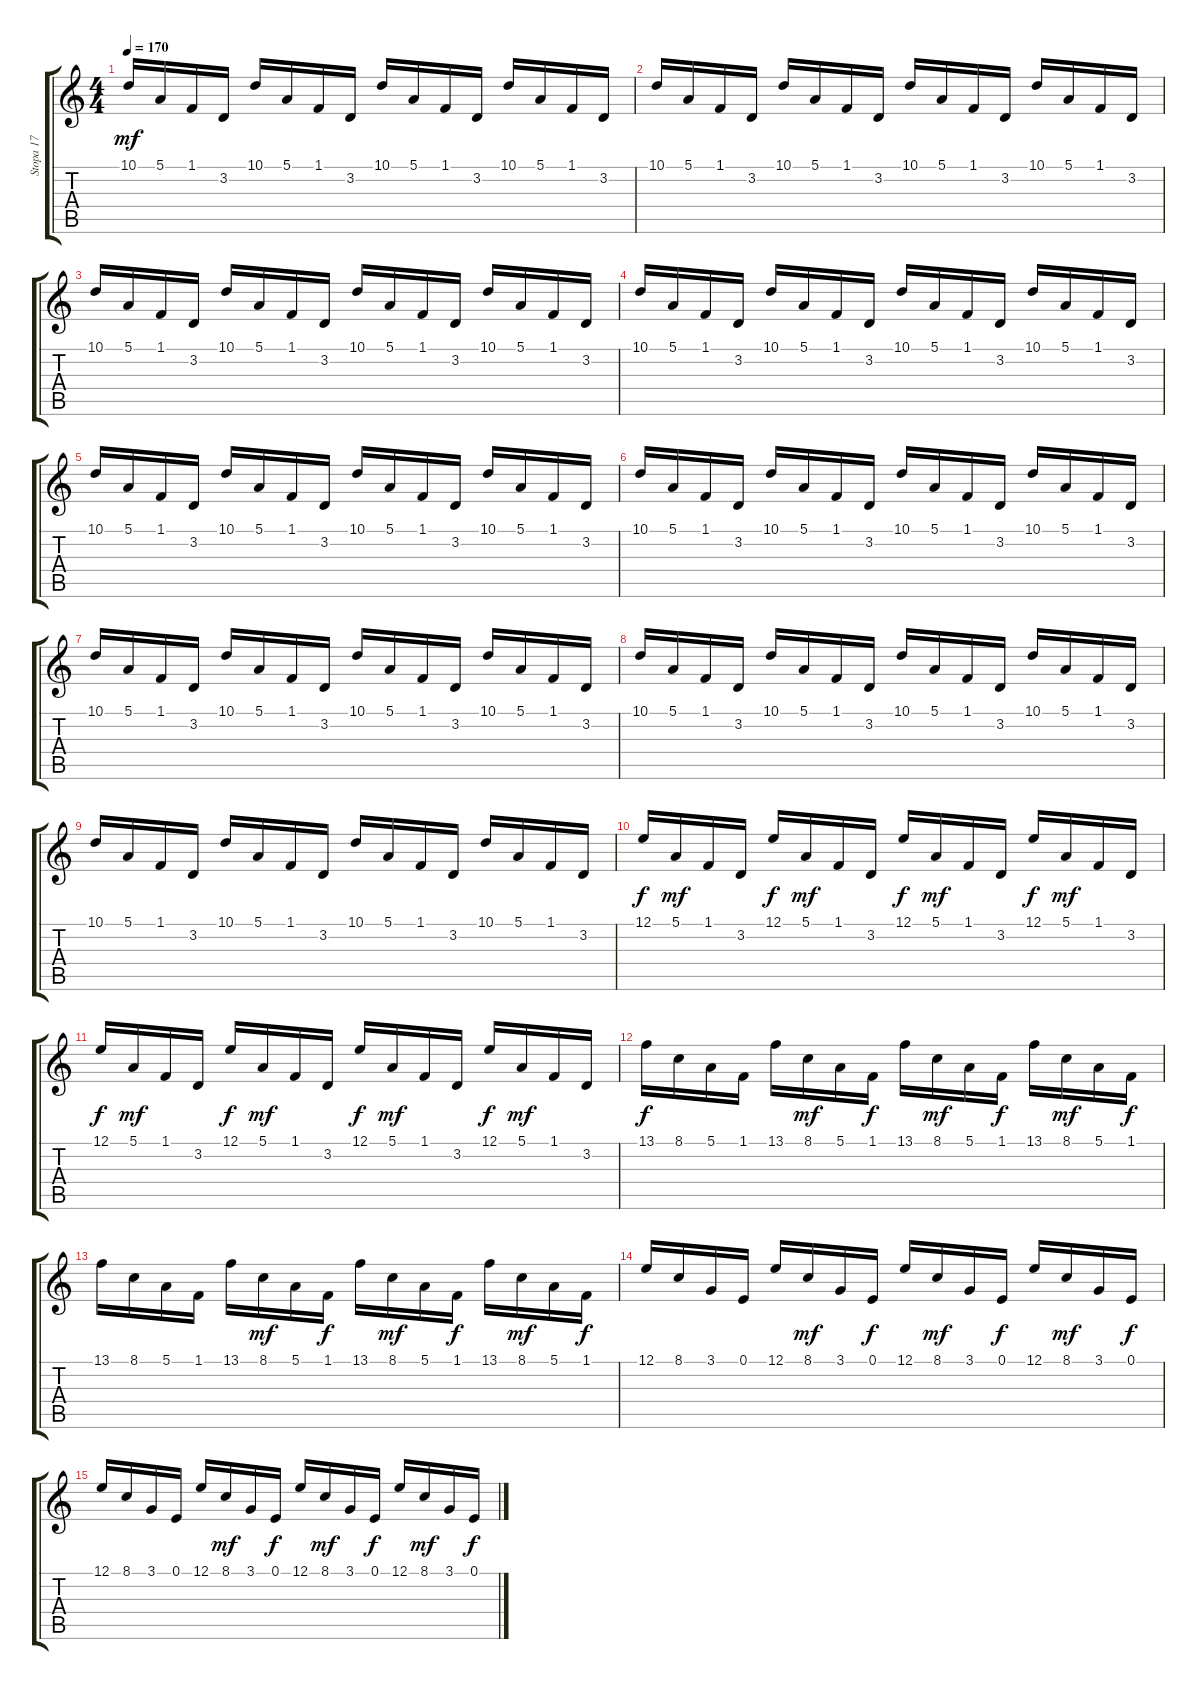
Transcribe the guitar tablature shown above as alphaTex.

\track ("Stopa 17" "Stopa 17") {instrument tremolostrings}
\staff {score tabs}
\tuning (E4 B3 G3 D3 A2 E2) {hide}
\ts (4 4)
\tempo 170
\clef g2
\ks c
10.1.16{dy mf volume 10 balance 0} 5.1.16 1.1.16 3.2.16 10.1.16{balance 8} 5.1.16 1.1.16 3.2.16 10.1.16{balance 16} 5.1.16 1.1.16 3.2.16 10.1.16{balance 8} 5.1.16 1.1.16 3.2.16 |
10.1.16{volume 12 balance 0} 5.1.16 1.1.16 3.2.16 10.1.16{balance 8} 5.1.16 1.1.16 3.2.16 10.1.16{balance 16} 5.1.16 1.1.16 3.2.16 10.1.16{balance 8} 5.1.16 1.1.16 3.2.16 |
10.1.16{volume 13 balance 0} 5.1.16 1.1.16 3.2.16 10.1.16{balance 8} 5.1.16 1.1.16 3.2.16 10.1.16{balance 16} 5.1.16 1.1.16 3.2.16 10.1.16{balance 8} 5.1.16 1.1.16 3.2.16 |
10.1.16{volume 14 balance 0} 5.1.16 1.1.16 3.2.16 10.1.16{balance 8} 5.1.16 1.1.16 3.2.16 10.1.16{balance 16} 5.1.16 1.1.16 3.2.16 10.1.16{balance 8} 5.1.16 1.1.16 3.2.16 |
10.1.16{volume 16 balance 0} 5.1.16 1.1.16 3.2.16 10.1.16{balance 8} 5.1.16 1.1.16 3.2.16 10.1.16{balance 16} 5.1.16 1.1.16 3.2.16 10.1.16{balance 8} 5.1.16 1.1.16 3.2.16 |
10.1.16{volume 16 balance 0} 5.1.16 1.1.16 3.2.16 10.1.16{balance 8} 5.1.16 1.1.16 3.2.16 10.1.16{balance 16} 5.1.16 1.1.16 3.2.16 10.1.16{balance 8} 5.1.16 1.1.16 3.2.16 |
10.1.16{volume 16 balance 0} 5.1.16 1.1.16 3.2.16 10.1.16{balance 8} 5.1.16 1.1.16 3.2.16 10.1.16{balance 16} 5.1.16 1.1.16 3.2.16 10.1.16{balance 8} 5.1.16 1.1.16 3.2.16 |
10.1.16{volume 16 balance 0} 5.1.16 1.1.16 3.2.16 10.1.16{balance 8} 5.1.16 1.1.16 3.2.16 10.1.16{balance 16} 5.1.16 1.1.16 3.2.16 10.1.16{balance 8} 5.1.16 1.1.16 3.2.16 |
10.1.16{volume 16 balance 0} 5.1.16 1.1.16 3.2.16 10.1.16{balance 8} 5.1.16 1.1.16 3.2.16 10.1.16{balance 16} 5.1.16 1.1.16 3.2.16 10.1.16{balance 8} 5.1.16 1.1.16 3.2.16 |
12.1.16{dy f volume 16 balance 0} 5.1.16{dy mf} 1.1.16 3.2.16 12.1.16{dy f balance 8} 5.1.16{dy mf} 1.1.16 3.2.16 12.1.16{dy f balance 16} 5.1.16{dy mf} 1.1.16 3.2.16 12.1.16{dy f balance 8} 5.1.16{dy mf} 1.1.16 3.2.16 |
12.1.16{dy f volume 16 balance 0} 5.1.16{dy mf} 1.1.16 3.2.16 12.1.16{dy f balance 8} 5.1.16{dy mf} 1.1.16 3.2.16 12.1.16{dy f balance 16} 5.1.16{dy mf} 1.1.16 3.2.16 12.1.16{dy f balance 8} 5.1.16{dy mf} 1.1.16 3.2.16 |
13.1.16{dy f volume 16 balance 0} 8.1.16 5.1.16 1.1.16 13.1.16{balance 8} 8.1.16{dy mf} 5.1.16 1.1.16{dy f} 13.1.16{balance 16} 8.1.16{dy mf} 5.1.16 1.1.16{dy f} 13.1.16{balance 8} 8.1.16{dy mf} 5.1.16 1.1.16{dy f} |
13.1.16{volume 16 balance 0} 8.1.16 5.1.16 1.1.16 13.1.16{balance 8} 8.1.16{dy mf} 5.1.16 1.1.16{dy f} 13.1.16{balance 16} 8.1.16{dy mf} 5.1.16 1.1.16{dy f} 13.1.16{balance 8} 8.1.16{dy mf} 5.1.16 1.1.16{dy f} |
12.1.16{volume 16 balance 0} 8.1.16 3.1.16 0.1.16 12.1.16{balance 8} 8.1.16{dy mf} 3.1.16 0.1.16{dy f} 12.1.16{balance 16} 8.1.16{dy mf} 3.1.16 0.1.16{dy f} 12.1.16{balance 8} 8.1.16{dy mf} 3.1.16 0.1.16{dy f} |
12.1.16{volume 16 balance 0} 8.1.16 3.1.16 0.1.16 12.1.16{balance 8} 8.1.16{dy mf} 3.1.16 0.1.16{dy f} 12.1.16{balance 16} 8.1.16{dy mf} 3.1.16 0.1.16{dy f} 12.1.16{balance 8} 8.1.16{dy mf} 3.1.16 0.1.16{dy f}
